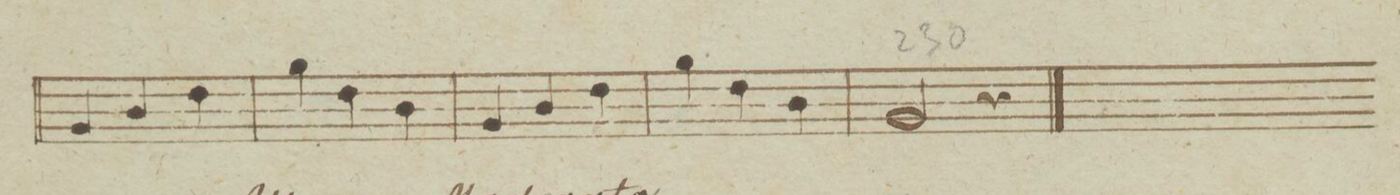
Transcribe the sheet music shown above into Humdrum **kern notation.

**kern	**dynam
*I"Fagotto Secondo.	*
*clefF4	*
*k[b-e-]	*
*met(c)	*
*M3/4	*
4BB-/	.
4D/	.
4F\	.
=228	=228
4B-\	.
4F\	.
4D\	.
=229	=229
4BB-/	.
4D/	.
4F\	.
=230	=230
4B-\	.
4F\	.
4D\	.
=231	=231
2BB-/	.
4r	.
==	==
*-	*-
